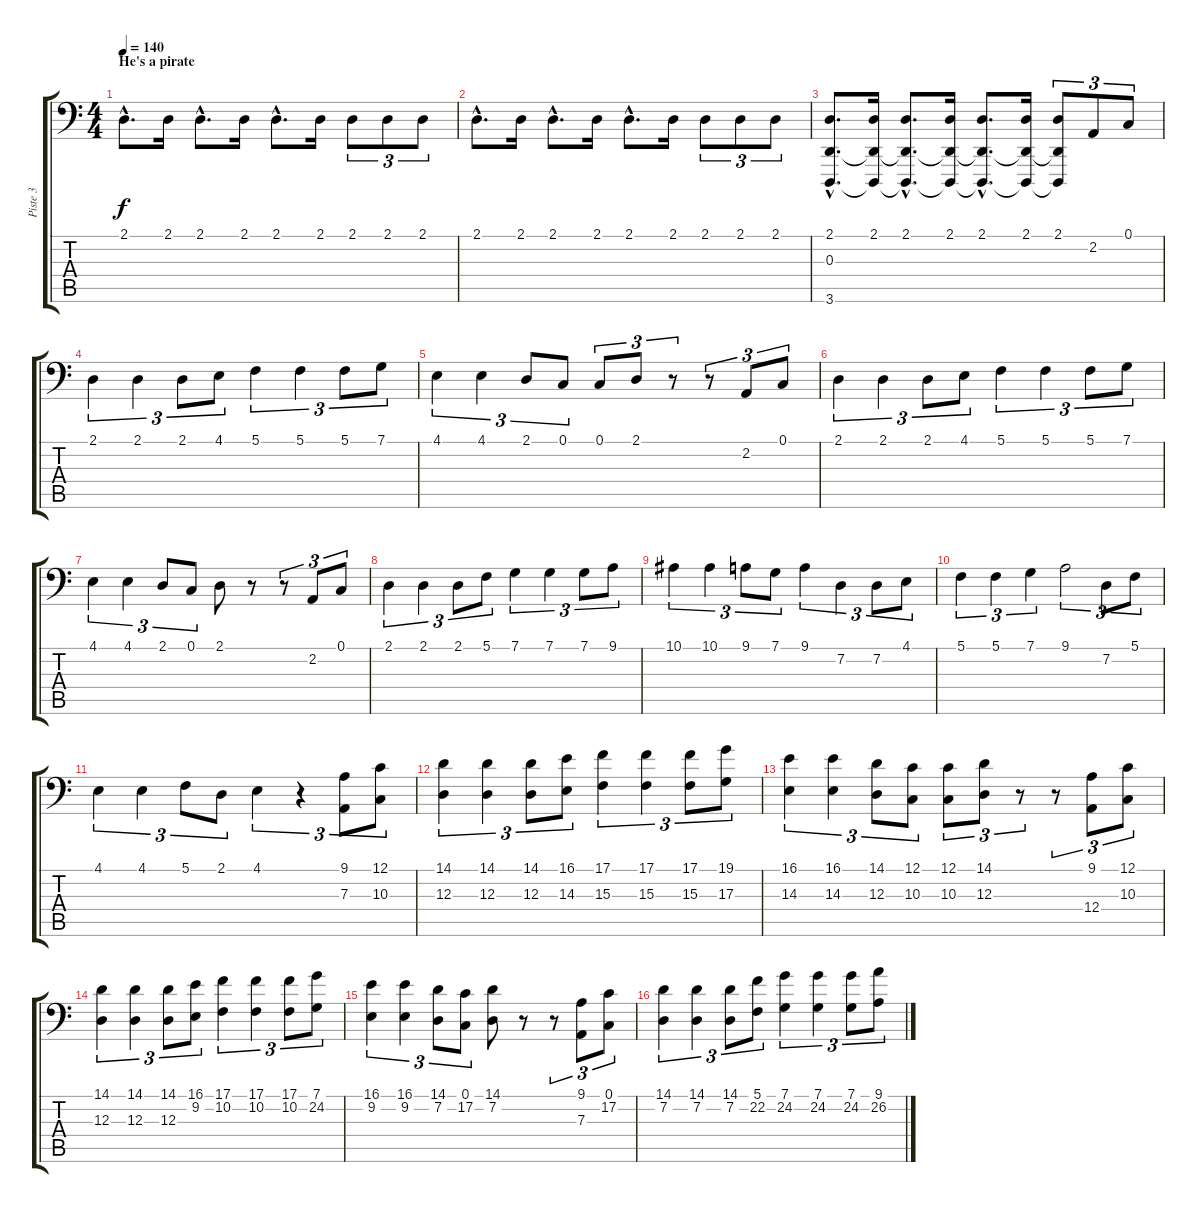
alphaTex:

\track ("Piste 3" "Piste 3") {instrument violin}
\staff {score tabs}
\tuning (C3 G2 D2 A1 E1 B0) {hide}
\ts (4 4)
\section ("" "He's a pirate")
\tempo 140
\clef f4
\ks c
2.1{hac}.8{d dy f instrument violin} 2.1.16 2.1{hac}.8{d} 2.1.16 2.1{hac}.8{d} 2.1.16 2.1.8{tu (3 2)} 2.1.8{tu (3 2)} 2.1.8{tu (3 2)} |
2.1{hac}.8{d} 2.1.16 2.1{hac}.8{d} 2.1.16 2.1{hac}.8{d} 2.1.16 2.1.8{tu (3 2)} 2.1.8{tu (3 2)} 2.1.8{tu (3 2)} |
(2.1{hac} 0.3{hac} 3.6{hac}).8{d} (2.1 0.3{t} 3.6{t}).16 (2.1{hac} 0.3{hac t} 3.6{hac t}).8{d} (2.1 0.3{t} 3.6{t}).16 (2.1{hac} 0.3{hac t} 3.6{hac t}).8{d} (2.1 0.3{t} 3.6{t}).16 (2.1 0.3{t} 3.6{t}).8{tu (3 2)} 2.2.8{tu (3 2)} 0.1.8{tu (3 2)} |
2.1.4{tu (3 2)} 2.1.4{tu (3 2)} 2.1.8{tu (3 2)} 4.1.8{tu (3 2)} 5.1.4{tu (3 2)} 5.1.4{tu (3 2)} 5.1.8{tu (3 2)} 7.1.8{tu (3 2)} |
4.1.4{tu (3 2)} 4.1.4{tu (3 2)} 2.1.8{tu (3 2)} 0.1.8{tu (3 2)} 0.1.8{tu (3 2)} 2.1.8{tu (3 2)} r.8{tu (3 2)} r.8{tu (3 2)} 2.2.8{tu (3 2)} 0.1.8{tu (3 2)} |
2.1.4{tu (3 2)} 2.1.4{tu (3 2)} 2.1.8{tu (3 2)} 4.1.8{tu (3 2)} 5.1.4{tu (3 2)} 5.1.4{tu (3 2)} 5.1.8{tu (3 2)} 7.1.8{tu (3 2)} |
4.1.4{tu (3 2)} 4.1.4{tu (3 2)} 2.1.8{tu (3 2)} 0.1.8{tu (3 2)} 2.1.8 r.8 r.8{tu (3 2)} 2.2.8{tu (3 2)} 0.1.8{tu (3 2)} |
2.1.4{tu (3 2)} 2.1.4{tu (3 2)} 2.1.8{tu (3 2)} 5.1.8{tu (3 2)} 7.1.4{tu (3 2)} 7.1.4{tu (3 2)} 7.1.8{tu (3 2)} 9.1.8{tu (3 2)} |
10.1.4{tu (3 2)} 10.1.4{tu (3 2)} 9.1.8{tu (3 2)} 7.1.8{tu (3 2)} 9.1.4{tu (3 2)} 7.2.4{tu (3 2)} 7.2.8{tu (3 2)} 4.1.8{tu (3 2)} |
5.1.4{tu (3 2)} 5.1.4{tu (3 2)} 7.1.4{tu (3 2)} 9.1.2{tu (3 2)} 7.2.8{tu (3 2)} 5.1.8{tu (3 2)} |
4.1.4{tu (3 2)} 4.1.4{tu (3 2)} 5.1.8{tu (3 2)} 2.1.8{tu (3 2)} 4.1.4{tu (3 2)} r.4{tu (3 2)} (9.1 7.3).8{tu (3 2)} (12.1 10.3).8{tu (3 2)} |
(14.1 12.3).4{tu (3 2)} (14.1 12.3).4{tu (3 2)} (14.1 12.3).8{tu (3 2)} (16.1 14.3).8{tu (3 2)} (17.1 15.3).4{tu (3 2)} (17.1 15.3).4{tu (3 2)} (17.1 15.3).8{tu (3 2)} (19.1 17.3).8{tu (3 2)} |
(16.1 14.3).4{tu (3 2)} (16.1 14.3).4{tu (3 2)} (14.1 12.3).8{tu (3 2)} (12.1 10.3).8{tu (3 2)} (12.1 10.3).8{tu (3 2)} (14.1 12.3).8{tu (3 2)} r.8{tu (3 2)} r.8{tu (3 2)} (9.1 12.4).8{tu (3 2)} (12.1 10.3).8{tu (3 2)} |
(14.1 12.3).4{tu (3 2)} (14.1 12.3).4{tu (3 2)} (14.1 12.3).8{tu (3 2)} (16.1 9.2).8{tu (3 2)} (17.1 10.2).4{tu (3 2)} (17.1 10.2).4{tu (3 2)} (17.1 10.2).8{tu (3 2)} (7.1 24.2).8{tu (3 2)} |
(16.1 9.2).4{tu (3 2)} (16.1 9.2).4{tu (3 2)} (14.1 7.2).8{tu (3 2)} (0.1 17.2).8{tu (3 2)} (14.1 7.2).8 r.8 r.8{tu (3 2)} (9.1 7.3).8{tu (3 2)} (0.1 17.2).8{tu (3 2)} |
(14.1 7.2).4{tu (3 2)} (14.1 7.2).4{tu (3 2)} (14.1 7.2).8{tu (3 2)} (5.1 22.2).8{tu (3 2)} (7.1 24.2).4{tu (3 2)} (7.1 24.2).4{tu (3 2)} (7.1 24.2).8{tu (3 2)} (9.1 26.2).8{tu (3 2)}
